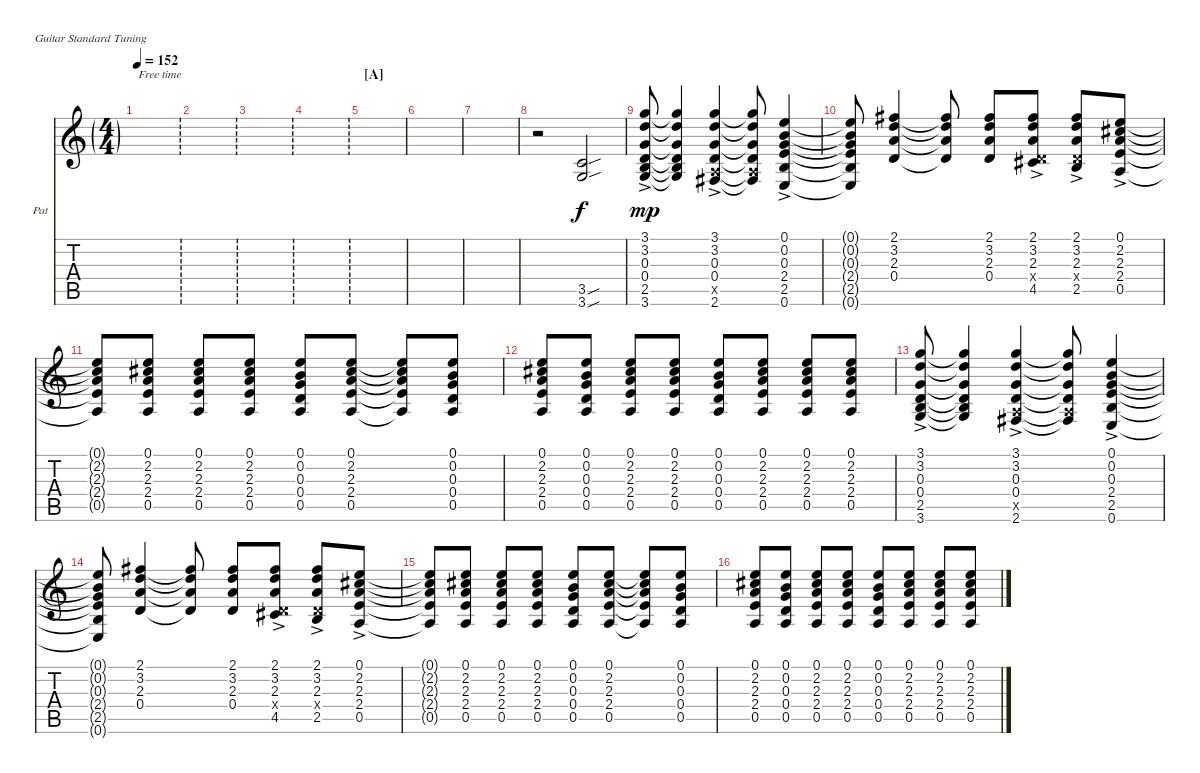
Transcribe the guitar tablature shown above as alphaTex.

\defaultSystemsLayout 4
\bracketExtendMode nobrackets
\firstSystemTrackNameOrientation horizontal
\otherSystemsTrackNameOrientation horizontal
\track ("Guitar 3 (Pat Smear)" "Pat") {instrument distortionguitar}
\staff {score tabs}
\tuning (E4 B3 G3 D3 A2 E2)
\ts (4 4)
\ft
\tempo 152
\clef g2
\ks c
|
\ft
|
\ft
|
\ft
\scale
0.413115 |
\section ("A" "")
\scale
0.383607 |
\scale
0.203279 |
\scale
0.333333 |
\scale
0.333333 r.2 (3.6{sou} 3.5{sou}).2 |
\scale
0.333333 (3.6{ac} 2.5{ac} 0.4 3.1{ac} 3.2{ac} 0.3).8{dy mp} (3.6{t} 2.5{t} 0.4{t} 3.1{t} 3.2{t} 0.3{t}).4 (2.6{ac} 0.4{ac} 3.1{ac} 3.2{ac} 0.3{ac} 0.5{ac x}).4 (2.6{t} 0.5{x t} 0.4{t} 0.3{t} 3.2{t} 3.1{t}).8 (0.6{ac} 2.5{ac} 2.4{ac} 0.1{ac} 0.2{ac} 0.3{ac}).4 |
\scale
0.333333 (0.6{t} 2.5{t} 2.4{t} 0.1{t} 0.2{t} 0.3{t}).8 (2.3 2.1 3.2 0.4).4 (2.1{t} 3.2{t} 2.3{t} 0.4{t}).8 (2.1 3.2 2.3 0.4).8 (2.3 4.5{ac} 2.1 3.2 0.4{x}).8 (2.3 2.5{ac} 2.1 3.2 0.4{x}).8 (2.3 0.5{ac} 2.4 2.2 0.1).8 |
\scale
0.333333 (2.3{t} 0.5{t} 2.4{t} 2.2{t} 0.1{t}).8 (2.3 0.5 2.4 2.2 0.1).8 (2.3 0.5 2.4 2.2 0.1).8 (2.3 0.5 2.4 2.2 0.1).8 (0.3 0.5 0.4 0.2 0.1).8 (2.3 0.5 2.4 2.2 0.1).8 (2.3{t} 0.5{t} 2.4{t} 2.2{t} 0.1{t}).8 (0.3 0.5 0.4 0.2 0.1).8 |
\scale
0.333333 (2.3 0.5 2.4 2.2 0.1).8 (0.3 0.5 0.4 0.2 0.1).8 (2.3 0.5 2.4 2.2 0.1).8 (2.3 0.5 2.4 2.2 0.1).8 (0.3 0.5 0.4 0.2 0.1).8 (2.3 0.5 2.4 2.2 0.1).8 (2.3 0.5 2.4 2.2 0.1).8 (2.3 0.5 2.4 2.2 0.1).8 |
\scale
0.333333 (3.6{ac} 2.5{ac} 0.4 3.1{ac} 3.2{ac} 0.3).8 (3.6{t} 2.5{t} 0.4{t} 3.1{t} 3.2{t} 0.3{t}).4 (2.6{ac} 0.4{ac} 3.1{ac} 3.2{ac} 0.3{ac} 0.5{ac x}).4 (2.6{t} 0.5{x t} 0.4{t} 0.3{t} 3.2{t} 3.1{t}).8 (0.6{ac} 2.5{ac} 2.4{ac} 0.1{ac} 0.2{ac} 0.3{ac}).4 |
\scale
0.333333 (0.6{t} 2.5{t} 2.4{t} 0.1{t} 0.2{t} 0.3{t}).8 (2.3 2.1 3.2 0.4).4 (2.1{t} 3.2{t} 2.3{t} 0.4{t}).8 (2.1 3.2 2.3 0.4).8 (2.3 4.5{ac} 2.1 3.2 0.4{x}).8 (2.3 2.5{ac} 2.1 3.2 0.4{x}).8 (2.3 0.5{ac} 2.4 2.2 0.1).8 |
\scale
0.333333 (2.3{t} 0.5{t} 2.4{t} 2.2{t} 0.1{t}).8 (2.3 0.5 2.4 2.2 0.1).8 (2.3 0.5 2.4 2.2 0.1).8 (2.3 0.5 2.4 2.2 0.1).8 (0.3 0.5 0.4 0.2 0.1).8 (2.3 0.5 2.4 2.2 0.1).8 (2.3{t} 0.5{t} 2.4{t} 2.2{t} 0.1{t}).8 (0.3 0.5 0.4 0.2 0.1).8 |
\scale
0.333333 (2.3 0.5 2.4 2.2 0.1).8 (0.3 0.5 0.4 0.2 0.1).8 (2.3 0.5 2.4 2.2 0.1).8 (2.3 0.5 2.4 2.2 0.1).8 (0.3 0.5 0.4 0.2 0.1).8 (2.3 0.5 2.4 2.2 0.1).8 (2.3 0.5 2.4 2.2 0.1).8 (2.3 0.5 2.4 2.2 0.1).8
